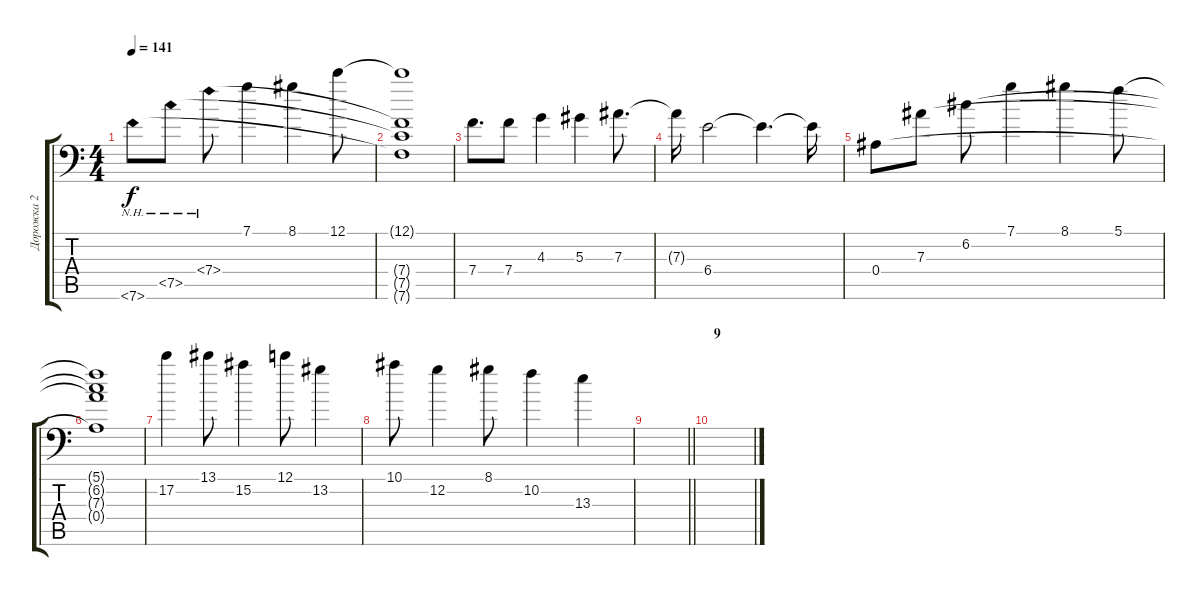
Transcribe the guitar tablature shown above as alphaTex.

\track ("Дорожка 2" "Дорожка 2") {instrument overdrivenguitar}
\staff {score tabs}
\tuning (C4 G3 Eb3 Bb2 F2 Bb1) {hide}
\ts (4 4)
\tempo 141
\clef f4
\ks c
7.6{nh}.8{dy f} 7.5{nh}.8 7.4{nh}.8 7.1.4 8.1.4 12.1.8 |
(12.1{t} 7.4{t} 7.5{t} 7.6{t}).1 |
7.4.8{d} 7.4.8 4.3.4 5.3.4 7.3.8{d} |
7.3{t}.16 6.4.2 6.4{t}.4{d} 6.4{t}.16 |
0.4.8 7.3.8 6.2.8 7.1.4 8.1.4 5.1.8 |
(5.1{t} 6.2{t} 7.3{t} 0.4{t}).1 |
17.2.4 13.1.8 15.2.4 12.1.8 13.2.4 |
10.1.8 12.2.4 8.1.8 10.2.4 13.3.4 |
\barLineRight lightlight
|
\section ("" "9")
